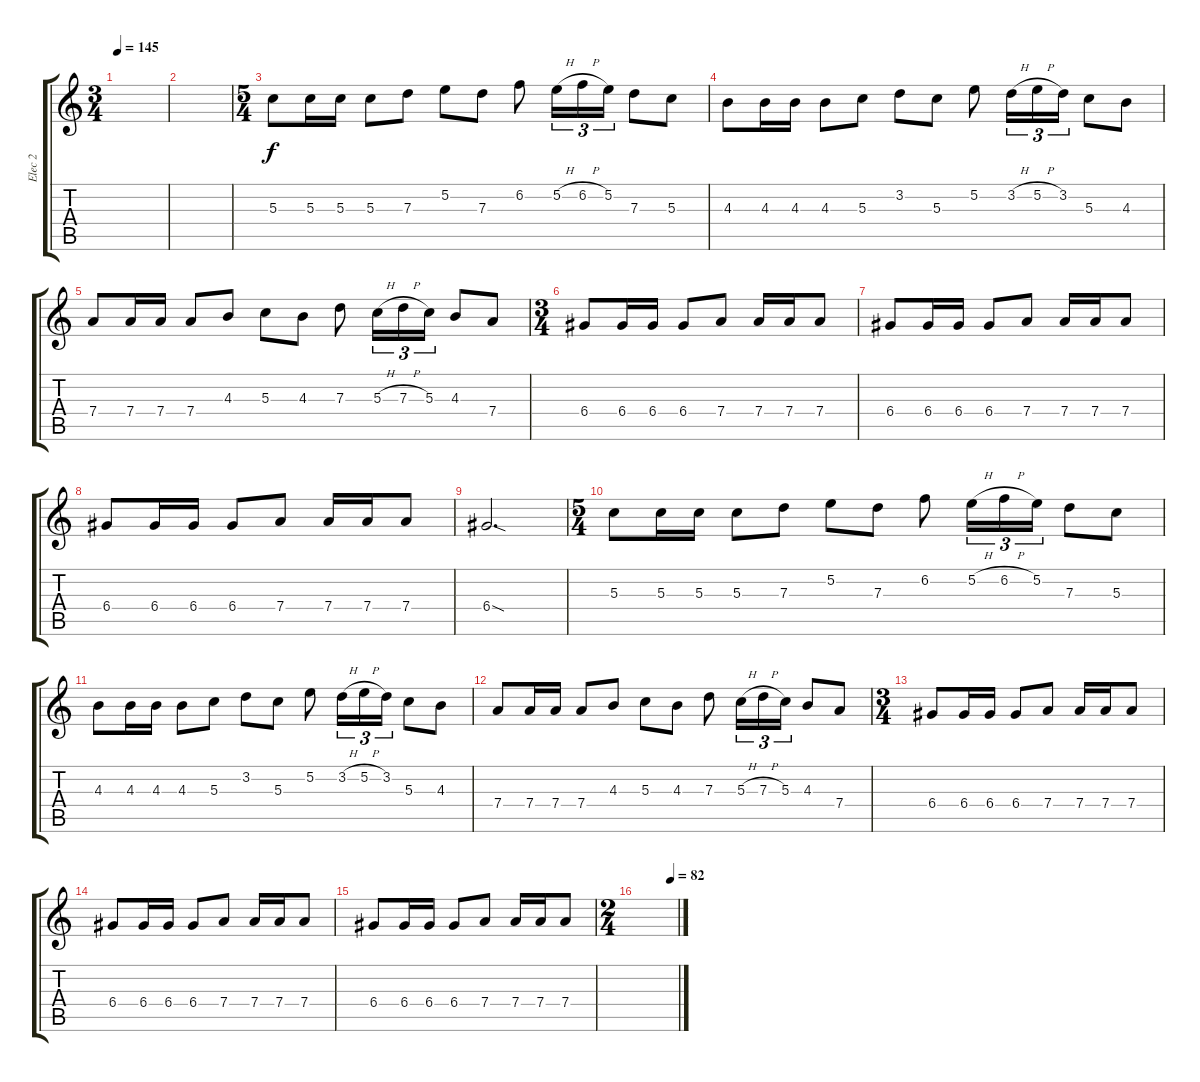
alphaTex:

\track ("Elec 2" "Elec 2") {instrument distortionguitar}
\staff {score tabs}
\tuning (E4 B3 G3 D3 A2 E2) {hide}
\ts (3 4)
\tempo 145
\clef g2
\ks c
|
|
\ts (5 4)
5.3.8 5.3.16 5.3.16 5.3.8 7.3.8 5.2.8 7.3.8 6.2.8 5.2{h}.16{tu (3 2)} 6.2{h}.16{tu (3 2)} 5.2.16{tu (3 2)} 7.3.8 5.3.8 |
4.3.8 4.3.16 4.3.16 4.3.8 5.3.8 3.2.8 5.3.8 5.2.8 3.2{h}.16{tu (3 2)} 5.2{h}.16{tu (3 2)} 3.2.16{tu (3 2)} 5.3.8 4.3.8 |
7.4.8 7.4.16 7.4.16 7.4.8 4.3.8 5.3.8 4.3.8 7.3.8 5.3{h}.16{tu (3 2)} 7.3{h}.16{tu (3 2)} 5.3.16{tu (3 2)} 4.3.8 7.4.8 |
\ts (3 4)
6.4.8 6.4.16 6.4.16 6.4.8 7.4.8 7.4.16 7.4.16 7.4.8 |
6.4.8 6.4.16 6.4.16 6.4.8 7.4.8 7.4.16 7.4.16 7.4.8 |
6.4.8 6.4.16 6.4.16 6.4.8 7.4.8 7.4.16 7.4.16 7.4.8 |
6.4{sod}.2{d} |
\ts (5 4)
5.3.8 5.3.16 5.3.16 5.3.8 7.3.8 5.2.8 7.3.8 6.2.8 5.2{h}.16{tu (3 2)} 6.2{h}.16{tu (3 2)} 5.2.16{tu (3 2)} 7.3.8 5.3.8 |
4.3.8 4.3.16 4.3.16 4.3.8 5.3.8 3.2.8 5.3.8 5.2.8 3.2{h}.16{tu (3 2)} 5.2{h}.16{tu (3 2)} 3.2.16{tu (3 2)} 5.3.8 4.3.8 |
7.4.8 7.4.16 7.4.16 7.4.8 4.3.8 5.3.8 4.3.8 7.3.8 5.3{h}.16{tu (3 2)} 7.3{h}.16{tu (3 2)} 5.3.16{tu (3 2)} 4.3.8 7.4.8 |
\ts (3 4)
6.4.8 6.4.16 6.4.16 6.4.8 7.4.8 7.4.16 7.4.16 7.4.8 |
6.4.8 6.4.16 6.4.16 6.4.8 7.4.8 7.4.16 7.4.16 7.4.8 |
6.4.8 6.4.16 6.4.16 6.4.8 7.4.8 7.4.16 7.4.16 7.4.8 |
\ts (2 4)
\tempo (82 0.8333333333333334)
